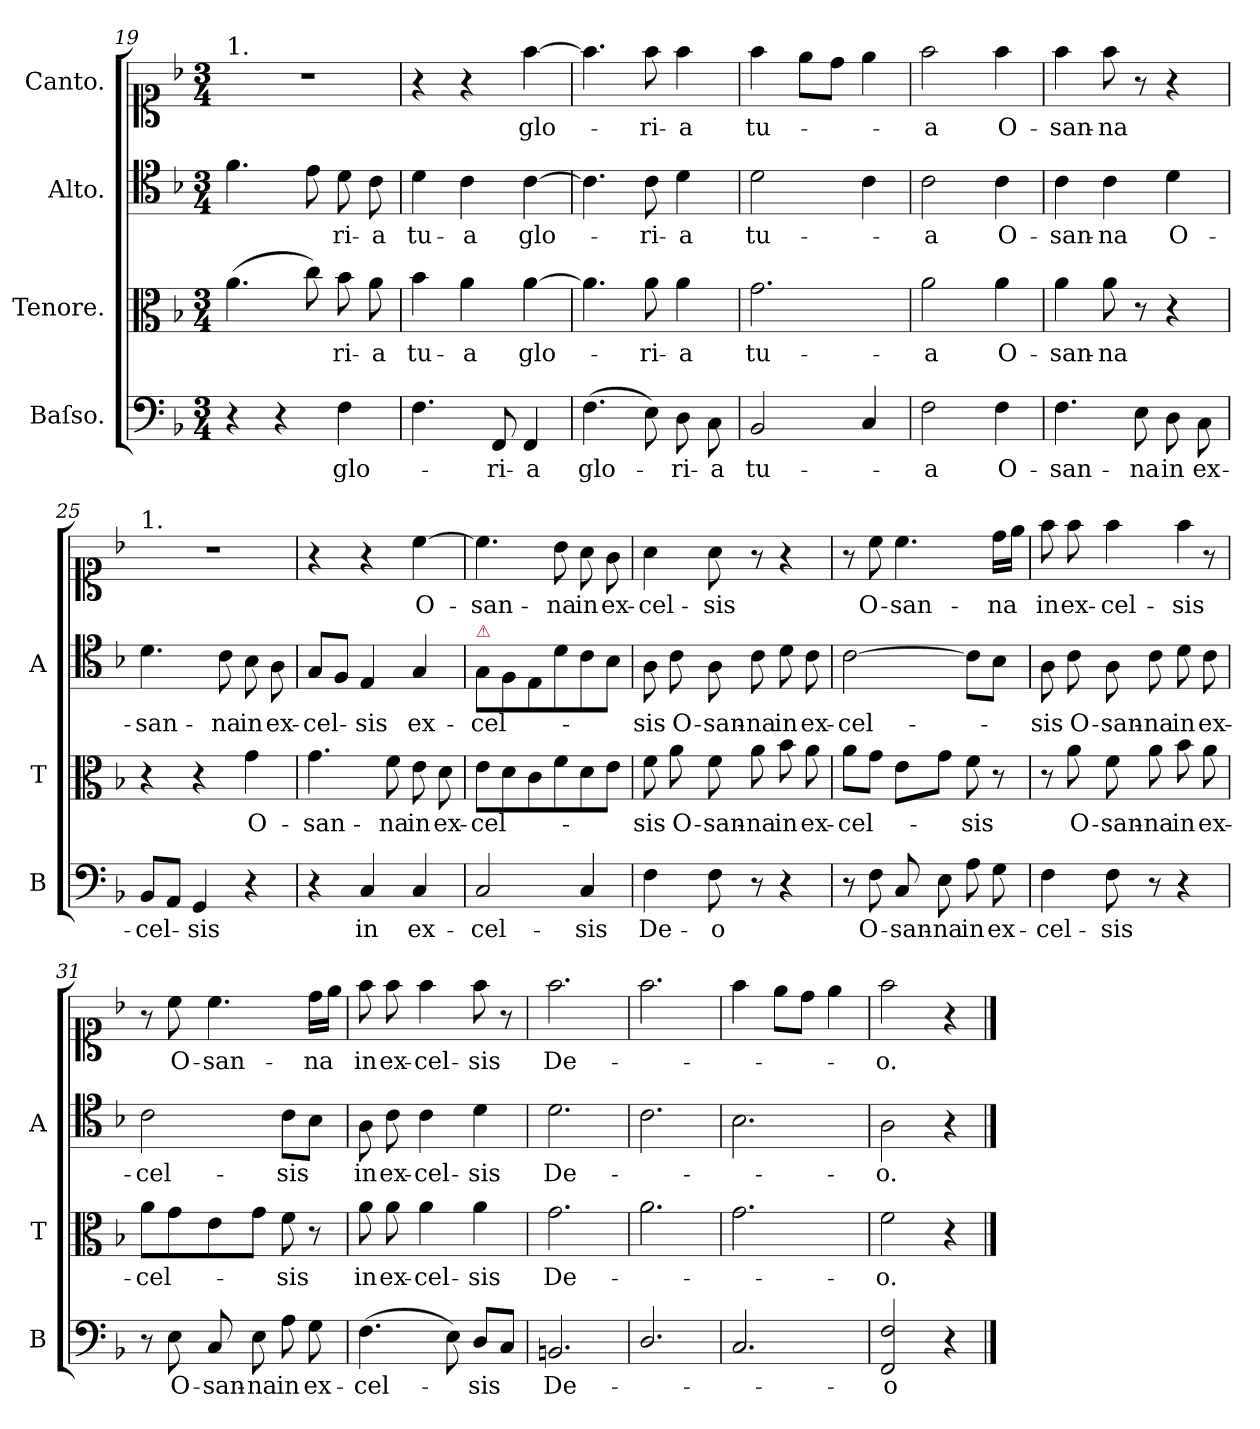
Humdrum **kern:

**kern	**text	**kern	**text	**kern	**text	**kern	**text
*part4	*part4	*part3	*part3	*part2	*part2	*part1	*part1
*staff4	*staff4	*staff3	*staff3	*staff2	*staff2	*staff1	*staff1
*I"Baſso.	*	*I"Tenore.	*	*I"Alto.	*	*I"Canto.	*
*I'B	*	*I'T	*	*I'A	*	*	*
*clefF4	*	*clefC3	*	*clefC4	*	*clefC1	*
*k[b-]	*	*k[b-]	*	*k[b-]	*	*k[b-]	*
*F:	*	*F:	*	*F:	*	*F:	*
*M3/4	*	*M3/4	*	*M3/4	*	*M3/4	*
=19	=19	=19	=19	=19	=19	=19	=19
!	!	!	!	!	!	!LO:TX:a:t=1.	!
4r	.	(4.a\	.	4.f\	.	2.r	.
4r	.	.	.	.	.	.	.
.	.	8cc\)	.	8e\	.	.	.
4F\	glo-	8b-\	-ri-	8d\	ri-	.	.
.	.	8a\	-a	8c\	-a	.	.
=20	=20	=20	=20	=20	=20	=20	=20
4.F\	.	4b-\	tu-	4d\	tu-	4r	.
.	.	4a\	-a	4c\	-a	4r	.
8FF/	-ri-	.	.	.	.	.	.
4FF/	-a	[4a\	glo-	[4c\	glo-	[4ff\	glo-
=21	=21	=21	=21	=21	=21	=21	=21
(4.F\	glo-	4.a\]	.	4.c\]	.	4.ff\]	.
8E\)	.	8a\	-ri-	8c\	-ri-	8ff\	-ri-
8D\	-ri-	4a\	-a	4d\	-a	4ff\	-a
8C\	-a	.	.	.	.	.	.
=22	=22	=22	=22	=22	=22	=22	=22
2BB-/	tu-	2.g\	tu-	2d\	tu-	4ff\	tu-
.	.	.	.	.	.	8ee\L	.
.	.	.	.	.	.	8dd\J	.
4C/	.	.	.	4c\	.	4ee\	.
=23	=23	=23	=23	=23	=23	=23	=23
2F\	-a	2a\	-a	2c\	-a	2ff\	-a
4F\	O-	4a\	O-	4c\	O-	4ff\	O-
=24	=24	=24	=24	=24	=24	=24	=24
4.F\	-san-	4a\	-san-	4c\	-san-	4ff\	-san-
.	.	8a\	-na	4c\	-na	8ff\	-na
8E\	-na	8r	.	.	.	8r	.
8D\	in	4r	.	4d\	O-	4r	.
8C\	ex-	.	.	.	.	.	.
=25	=25	=25	=25	=25	=25	=25	=25
!	!	!	!	!	!	!LO:TX:a:t=1.	!
8BB-/L	-cel-	4r	.	4.d\	-san-	2.r	.
8AA/J	.	.	.	.	.	.	.
4GG/	-sis	4r	.	.	.	.	.
.	.	.	.	8c\	-na	.	.
4r	.	4g\	O-	8B-\	in	.	.
.	.	.	.	8A\	ex-	.	.
=26	=26	=26	=26	=26	=26	=26	=26
4r	.	4.g\	-san-	8G/L	-cel-	4r	.
.	.	.	.	8F/J	.	.	.
4C/	in	.	.	4E/	-sis	4r	.
.	.	8f\	-na	.	.	.	.
4C/	ex-	8e\	in	4G/	ex-	[4cc\	O-
.	.	8d\	ex-	.	.	.	.
=27	=27	=27	=27	=27	=27	=27	=27
!	!	!	!	!LO:TX:a:color=crimson:t=⚠	!	!	!
2C/	-cel-	8e\L	-cel-	8G\L	-cel-	4.cc\]	-san-
.	.	8d\	.	8F\	.	.	.
.	.	8c\	.	8E\	.	.	.
.	.	8f\	.	8d\	.	8b-\	-na
4C/	-sis	8d\	.	8c\	.	8a\	in
.	.	8e\J	.	8B-\J	.	8g\	ex-
=28	=28	=28	=28	=28	=28	=28	=28
4F\	De-	8f\	-sis	8A\	-sis	4a\	-cel-
.	.	8a\	O-	8c\	O-	.	.
8F\	-o	8f\	-san-	8A\	-san-	8a\	-sis
8r	.	8a\	-na	8c\	-na	8r	.
4r	.	8b-\	in	8d\	in	4r	.
.	.	8a\	ex-	8c\	ex-	.	.
=29	=29	=29	=29	=29	=29	=29	=29
8r	.	8a\L	-cel-	[2c\	-cel-	8r	.
8F\	O-	8g\J	.	.	.	8cc\	O-
8C/	-san-	8e\L	.	.	.	4.cc\	-san-
8E\	-na	8g\J	.	.	.	.	.
8A\	in	8f\	-sis	8c\L]	.	.	.
8G\	ex-	8r	.	8B-\J	.	16dd\LL	-na
.	.	.	.	.	.	16ee\JJ	.
=30	=30	=30	=30	=30	=30	=30	=30
4F\	-cel-	8r	.	8A\	-sis	8ff\	in
.	.	8a\	O-	8c\	O-	8ff\	ex-
8F\	-sis	8f\	-san-	8A\	-san-	4ff\	-cel-
8r	.	8a\	-na	8c\	-na	.	.
!	!	!	!	!	!	!LO:N:vis=4	!
4r	.	8b-\	in	8d\	in	8ff\	-sis
.	.	8a\	ex-	8c\	ex-	8r	.
=31	=31	=31	=31	=31	=31	=31	=31
8r	.	8a\L	-cel-	2c\	-cel-	8r	.
8E\	O-	8g\	.	.	.	8cc\	O-
8C/	-san-	8e\	.	.	.	4.cc\	-san-
8E\	-na	8g\J	.	.	.	.	.
8A\	in	8f\	-sis	8c\L	-sis	.	.
8G\	ex-	8r	.	8B-\J	.	16dd\LL	-na
.	.	.	.	.	.	16ee\JJ	.
=32	=32	=32	=32	=32	=32	=32	=32
(4.F\	-cel-	8a\	in	8A\	in	8ff\	in
.	.	8a\	ex-	8c\	ex-	8ff\	ex-
.	.	4a\	-cel-	4c\	-cel-	4ff\	-cel-
8E\)	.	.	.	.	.	.	.
8D/L	-sis	4a\	-sis	4d\	-sis	8ff\	-sis
8C/J	.	.	.	.	.	8r	.
=33	=33	=33	=33	=33	=33	=33	=33
2.BBn/	De-	2.g\	De-	2.d\	De-	2.ff\	De-
=34	=34	=34	=34	=34	=34	=34	=34
2.D/	.	2.a\	.	2.c\	.	2.ff\	.
=35	=35	=35	=35	=35	=35	=35	=35
2.C/	.	2.g\	.	2.B-\	.	4ff\	.
.	.	.	.	.	.	8ee\L	.
.	.	.	.	.	.	8dd\J	.
.	.	.	.	.	.	4ee\	.
=36	=36	=36	=36	=36	=36	=36	=36
2FF/ 2F/	-o	2f\	-o.	2A\	-o.	2ff\	-o.
4r	.	4r	.	4r	.	4r	.
==	==	==	==	==	==	==	==
*-	*-	*-	*-	*-	*-	*-	*-
